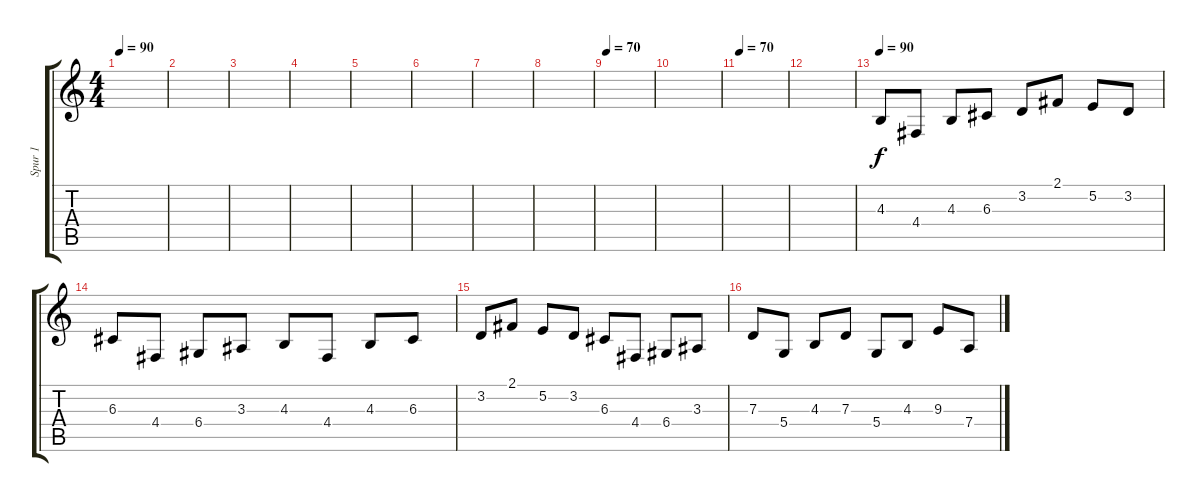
\track ("Spur 1" "Spur 1") {instrument acousticgrandpiano}
\staff {score tabs}
\tuning (E4 B3 G3 D3 A2 E2) {hide}
\ts (4 4)
\tempo 90
\clef g2
\ks c
|
|
|
|
|
|
|
|
\tempo 70
|
|
\tempo 70
|
|
\tempo 90
4.3.8 4.4.8 4.3.8 6.3.8 3.2.8 2.1.8 5.2.8 3.2.8 |
6.3.8 4.4.8 6.4.8 3.3.8 4.3.8 4.4.8 4.3.8 6.3.8 |
3.2.8 2.1.8 5.2.8 3.2.8 6.3.8 4.4.8 6.4.8 3.3.8 |
7.3.8 5.4.8 4.3.8 7.3.8 5.4.8 4.3.8 9.3.8 7.4.8
